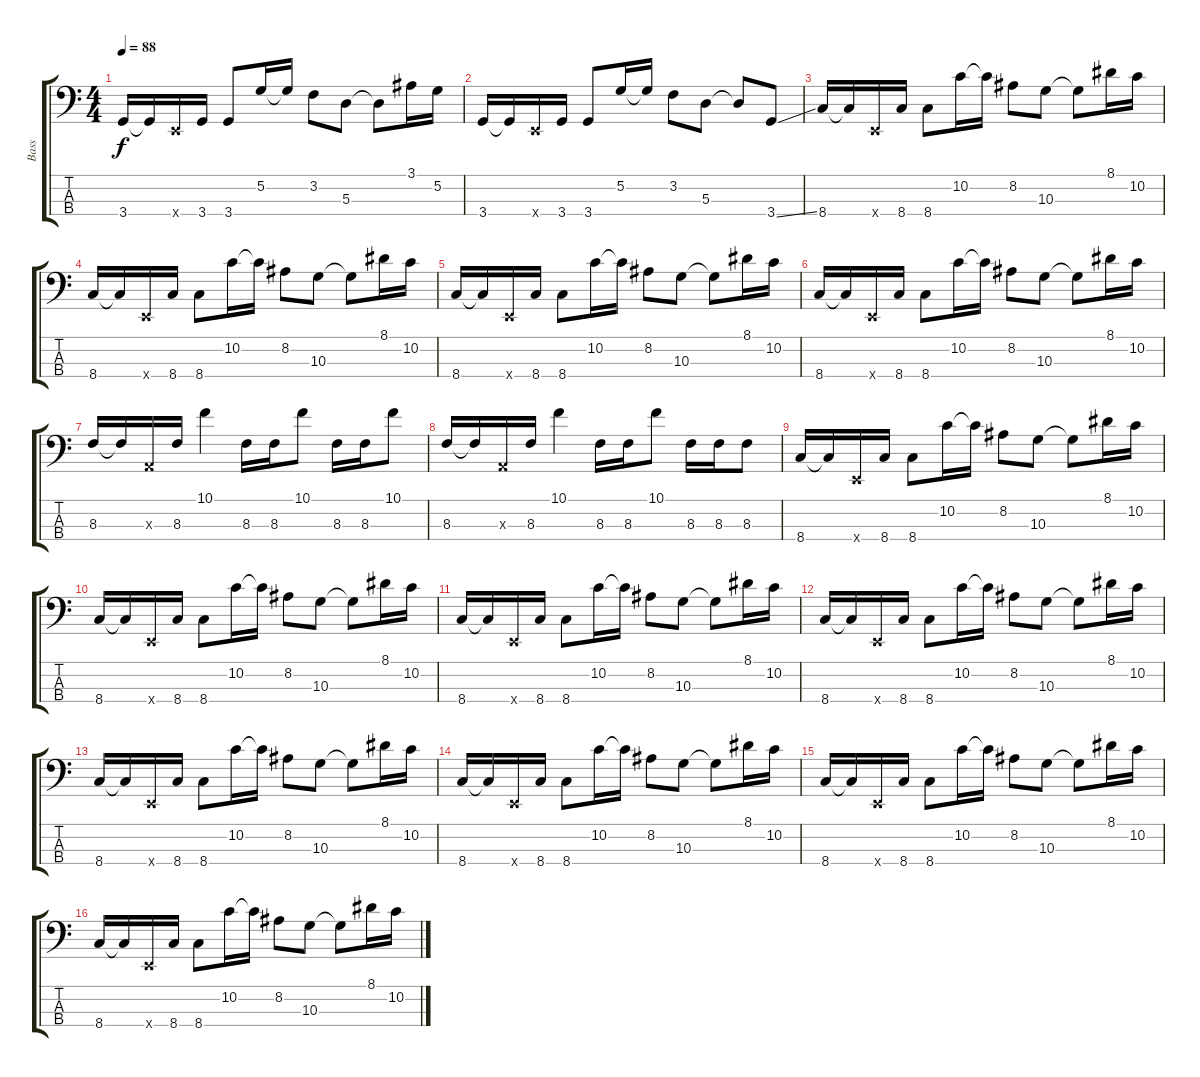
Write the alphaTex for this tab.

\track ("Bass" "Bass") {instrument electricbassfinger}
\staff {score tabs}
\tuning (G2 D2 A1 E1) {hide}
\ts (4 4)
\tempo 88
\clef f4
\ks c
3.4.16{dy f} 3.4{t}.16 0.4{x}.16 3.4.16 3.4.8 5.2.16 5.2{t}.16 3.2.8 5.3.8 5.3{t}.8 3.1.16 5.2.16 |
3.4.16 3.4{t}.16 0.4{x}.16 3.4.16 3.4.8 5.2.16 5.2{t}.16 3.2.8 5.3.8 5.3{t}.8 3.4{ss}.8 |
8.4.16 8.4{t}.16 0.4{x}.16 8.4.16 8.4.8 10.2.16 10.2{t}.16 8.2.8 10.3.8 10.3{t}.8 8.1.16 10.2.16 |
8.4.16 8.4{t}.16 0.4{x}.16 8.4.16 8.4.8 10.2.16 10.2{t}.16 8.2.8 10.3.8 10.3{t}.8 8.1.16 10.2.16 |
8.4.16 8.4{t}.16 0.4{x}.16 8.4.16 8.4.8 10.2.16 10.2{t}.16 8.2.8 10.3.8 10.3{t}.8 8.1.16 10.2.16 |
8.4.16 8.4{t}.16 0.4{x}.16 8.4.16 8.4.8 10.2.16 10.2{t}.16 8.2.8 10.3.8 10.3{t}.8 8.1.16 10.2.16 |
8.3.16 8.3{t}.16 0.3{x}.16 8.3.16 10.1.4 8.3.16 8.3.16 10.1.8 8.3.16 8.3.16 10.1.8 |
8.3.16 8.3{t}.16 0.3{x}.16 8.3.16 10.1.4 8.3.16 8.3.16 10.1.8 8.3.16 8.3.16 8.3.8 |
8.4.16 8.4{t}.16 0.4{x}.16 8.4.16 8.4.8 10.2.16 10.2{t}.16 8.2.8 10.3.8 10.3{t}.8 8.1.16 10.2.16 |
8.4.16 8.4{t}.16 0.4{x}.16 8.4.16 8.4.8 10.2.16 10.2{t}.16 8.2.8 10.3.8 10.3{t}.8 8.1.16 10.2.16 |
8.4.16 8.4{t}.16 0.4{x}.16 8.4.16 8.4.8 10.2.16 10.2{t}.16 8.2.8 10.3.8 10.3{t}.8 8.1.16 10.2.16 |
8.4.16 8.4{t}.16 0.4{x}.16 8.4.16 8.4.8 10.2.16 10.2{t}.16 8.2.8 10.3.8 10.3{t}.8 8.1.16 10.2.16 |
8.4.16 8.4{t}.16 0.4{x}.16 8.4.16 8.4.8 10.2.16 10.2{t}.16 8.2.8 10.3.8 10.3{t}.8 8.1.16 10.2.16 |
8.4.16 8.4{t}.16 0.4{x}.16 8.4.16 8.4.8 10.2.16 10.2{t}.16 8.2.8 10.3.8 10.3{t}.8 8.1.16 10.2.16 |
8.4.16 8.4{t}.16 0.4{x}.16 8.4.16 8.4.8 10.2.16 10.2{t}.16 8.2.8 10.3.8 10.3{t}.8 8.1.16 10.2.16 |
8.4.16 8.4{t}.16 0.4{x}.16 8.4.16 8.4.8 10.2.16 10.2{t}.16 8.2.8 10.3.8 10.3{t}.8 8.1.16 10.2.16
